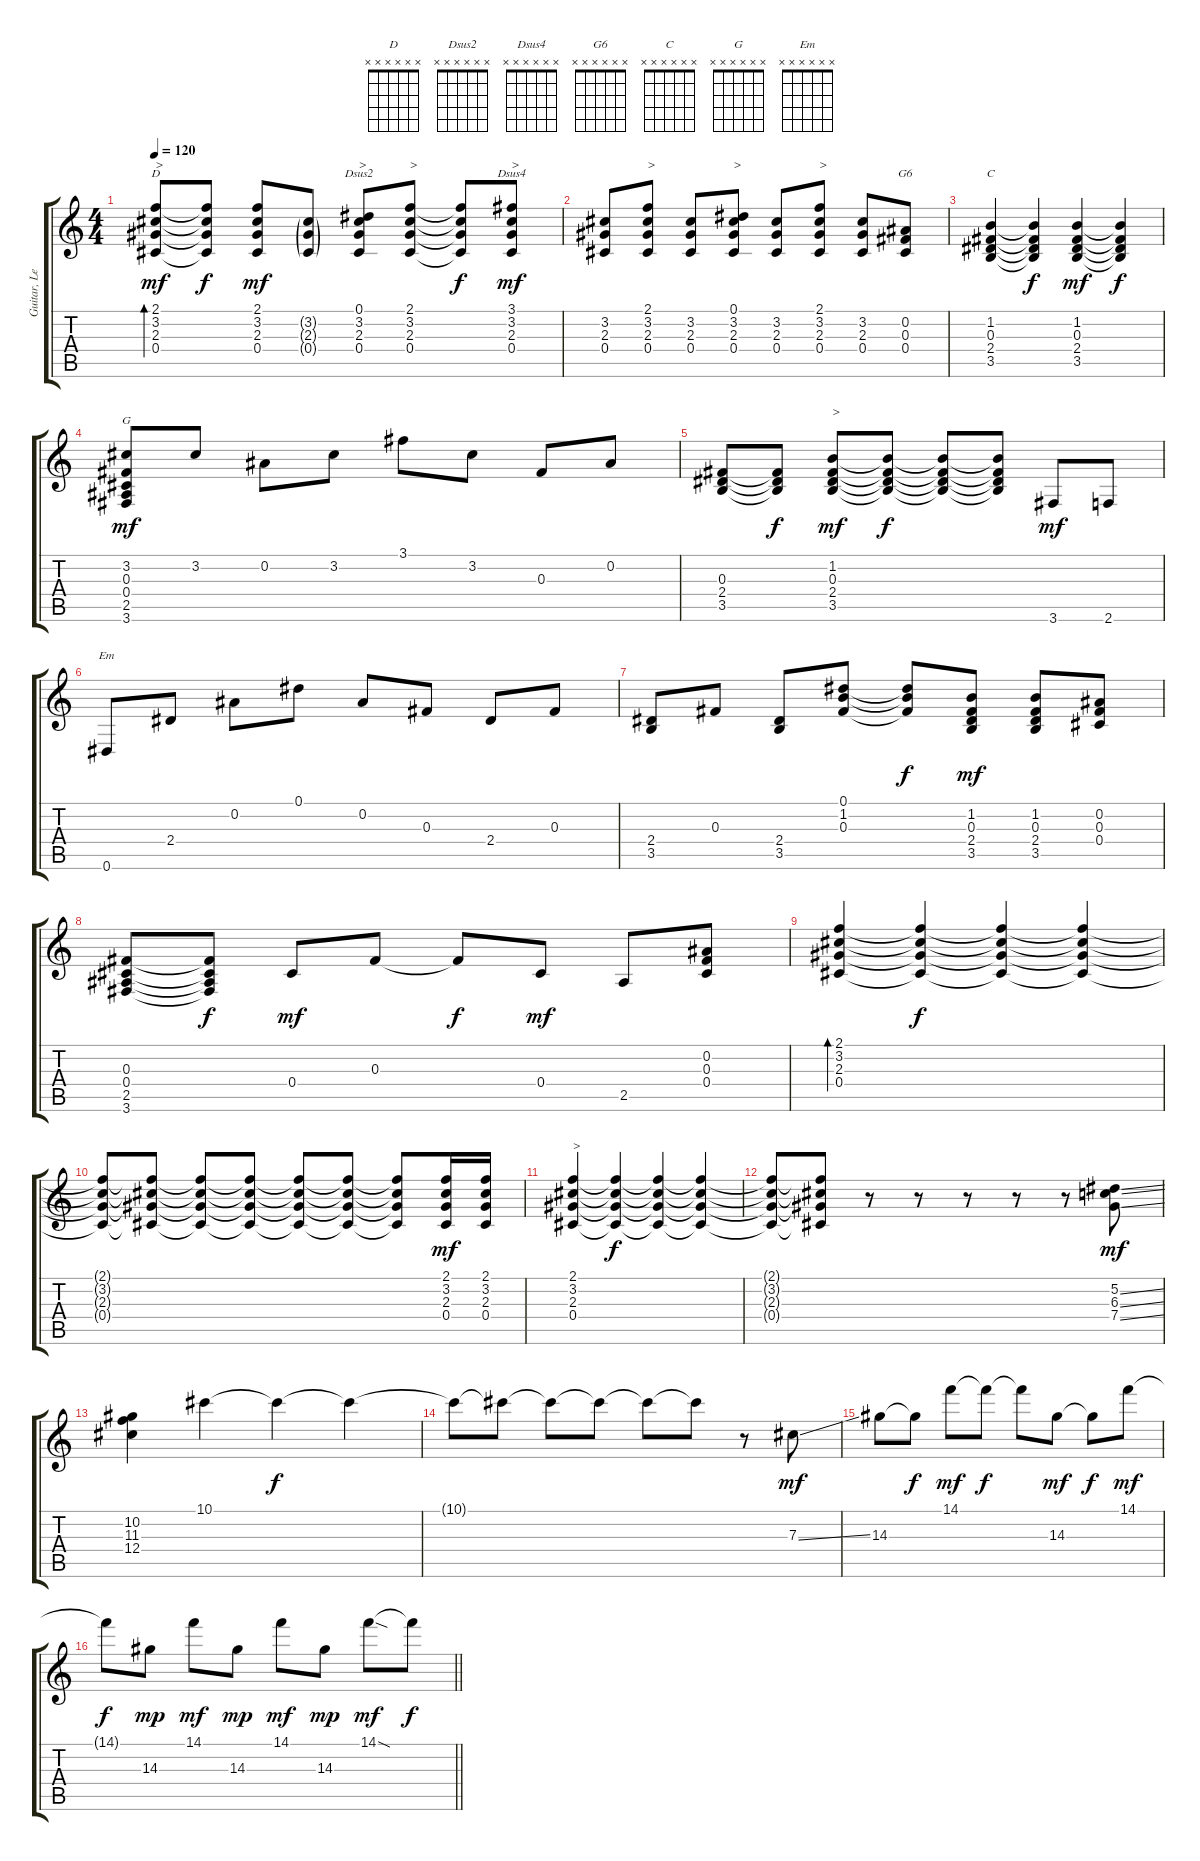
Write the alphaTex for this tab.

\track ("Guitar, Lead" "Guitar, Le") {instrument acousticguitarsteel}
\staff {score tabs}
\tuning (Eb4 Bb3 Gb3 Db3 Ab2 Eb2) {hide}
\chord ("D" x x x x x x)
\chord ("Dsus2" x x x x x x)
\chord ("Dsus4" x x x x x x)
\chord ("G6" x x x x x x)
\chord ("C" x x x x x x)
\chord ("G" x x x x x x)
\chord ("Em" x x x x x x)
\ts (4 4)
\tempo 120
\clef g2
\ks c
(2.1 3.2 2.3 0.4).8{bd 120 ch "D" txt ">" dy mf} (2.1{t} 3.2{t} 2.3{t} 0.4{t}).8{dy f} (2.1 3.2 2.3 0.4).8{dy mf} (3.2{g} 2.3{g} 0.4{g}).8 (0.1 3.2 2.3 0.4).8{ch "Dsus2" txt ">"} (2.1 3.2 2.3 0.4).8{txt ">"} (2.1{t} 3.2{t} 2.3{t} 0.4{t}).8{dy f} (3.1 3.2 2.3 0.4).8{ch "Dsus4" txt ">" dy mf} |
(3.2 2.3 0.4).8 (2.1 3.2 2.3 0.4).8{txt ">"} (3.2 2.3 0.4).8 (0.1 3.2 2.3 0.4).8{txt ">"} (3.2 2.3 0.4).8 (2.1 3.2 2.3 0.4).8{txt ">"} (3.2 2.3 0.4).8 (0.2 0.3 0.4).8{ch "G6"} |
(1.2 0.3 2.4 3.5).4{ch "C"} (1.2{t} 0.3{t} 2.4{t} 3.5{t}).4{dy f} (1.2 0.3 2.4 3.5).4{dy mf} (1.2{t} 0.3{t} 2.4{t} 3.5{t}).4{dy f} |
(3.2 0.3 0.4 2.5 3.6).8{ch "G" dy mf} 3.2.8 0.2.8 3.2.8 3.1.8 3.2.8 0.3.8 0.2.8 |
(0.3 2.4 3.5).8 (0.3{t} 2.4{t} 3.5{t}).8{dy f} (1.2 0.3 2.4 3.5).8{txt ">" dy mf} (1.2{t} 0.3{t} 2.4{t} 3.5{t}).8{dy f} (1.2{t} 0.3{t} 2.4{t} 3.5{t}).8 (1.2{t} 0.3{t} 2.4{t} 3.5{t}).8 3.6.8{dy mf} 2.6.8 |
0.6.8{ch "Em"} 2.4.8 0.2.8 0.1.8 0.2.8 0.3.8 2.4.8 0.3.8 |
(2.4 3.5).8 0.3.8 (2.4 3.5).8 (0.1 1.2 0.3).8 (0.1{t} 1.2{t} 0.3{t}).8{dy f} (1.2 0.3 2.4 3.5).8{dy mf} (1.2 0.3 2.4 3.5).8 (0.2 0.3 0.4).8 |
(0.3 0.4 2.5 3.6).8 (0.3{t} 0.4{t} 2.5{t} 3.6{t}).8{dy f} 0.4.8{dy mf} 0.3.8 0.3{t}.8{dy f} 0.4.8{dy mf} 2.5.8 (0.2 0.3 0.4).8 |
(2.1 3.2 2.3 0.4).4{bd 120} (2.1{t} 3.2{t} 2.3{t} 0.4{t}).4{dy f} (2.1{t} 3.2{t} 2.3{t} 0.4{t}).4 (2.1{t} 3.2{t} 2.3{t} 0.4{t}).4 |
(2.1{t} 3.2{t} 2.3{t} 0.4{t}).8 (2.1{t} 3.2{t} 2.3{t} 0.4{t}).8 (2.1{t} 3.2{t} 2.3{t} 0.4{t}).8 (2.1{t} 3.2{t} 2.3{t} 0.4{t}).8 (2.1{t} 3.2{t} 2.3{t} 0.4{t}).8 (2.1{t} 3.2{t} 2.3{t} 0.4{t}).8 (2.1{t} 3.2{t} 2.3{t} 0.4{t}).8 (2.1 3.2 2.3 0.4).16{dy mf} (2.1 3.2 2.3 0.4).16 |
(2.1 3.2 2.3 0.4).4{txt ">"} (2.1{t} 3.2{t} 2.3{t} 0.4{t}).4{dy f} (2.1{t} 3.2{t} 2.3{t} 0.4{t}).4 (2.1{t} 3.2{t} 2.3{t} 0.4{t}).4 |
(2.1{t} 3.2{t} 2.3{t} 0.4{t}).8 (2.1{t} 3.2{t} 2.3{t} 0.4{t}).8 r.8 r.8 r.8 r.8 r.8 (5.2{ss} 6.3{ss} 7.4{ss}).8{dy mf} |
(10.2 11.3 12.4).4 10.1.4 10.1{t}.4{dy f} 10.1{t}.4 |
10.1{t}.8 10.1{t}.8 10.1{t}.8 10.1{t}.8 10.1{t}.8 10.1{t}.8 r.8 7.3{ss}.8{dy mf} |
14.3.8 14.3{t}.8{dy f} 14.1.8{dy mf} 14.1{t}.8{dy f} 14.1{t}.8 14.3.8{dy mf} 14.3{t}.8{dy f} 14.1.8{dy mf} |
\barLineRight lightlight
14.1{t}.8{dy f} 14.3.8{dy mp} 14.1.8{dy mf} 14.3.8{dy mp} 14.1.8{dy mf} 14.3.8{dy mp} 14.1{sod}.8{dy mf} 14.1{t}.8{dy f}
